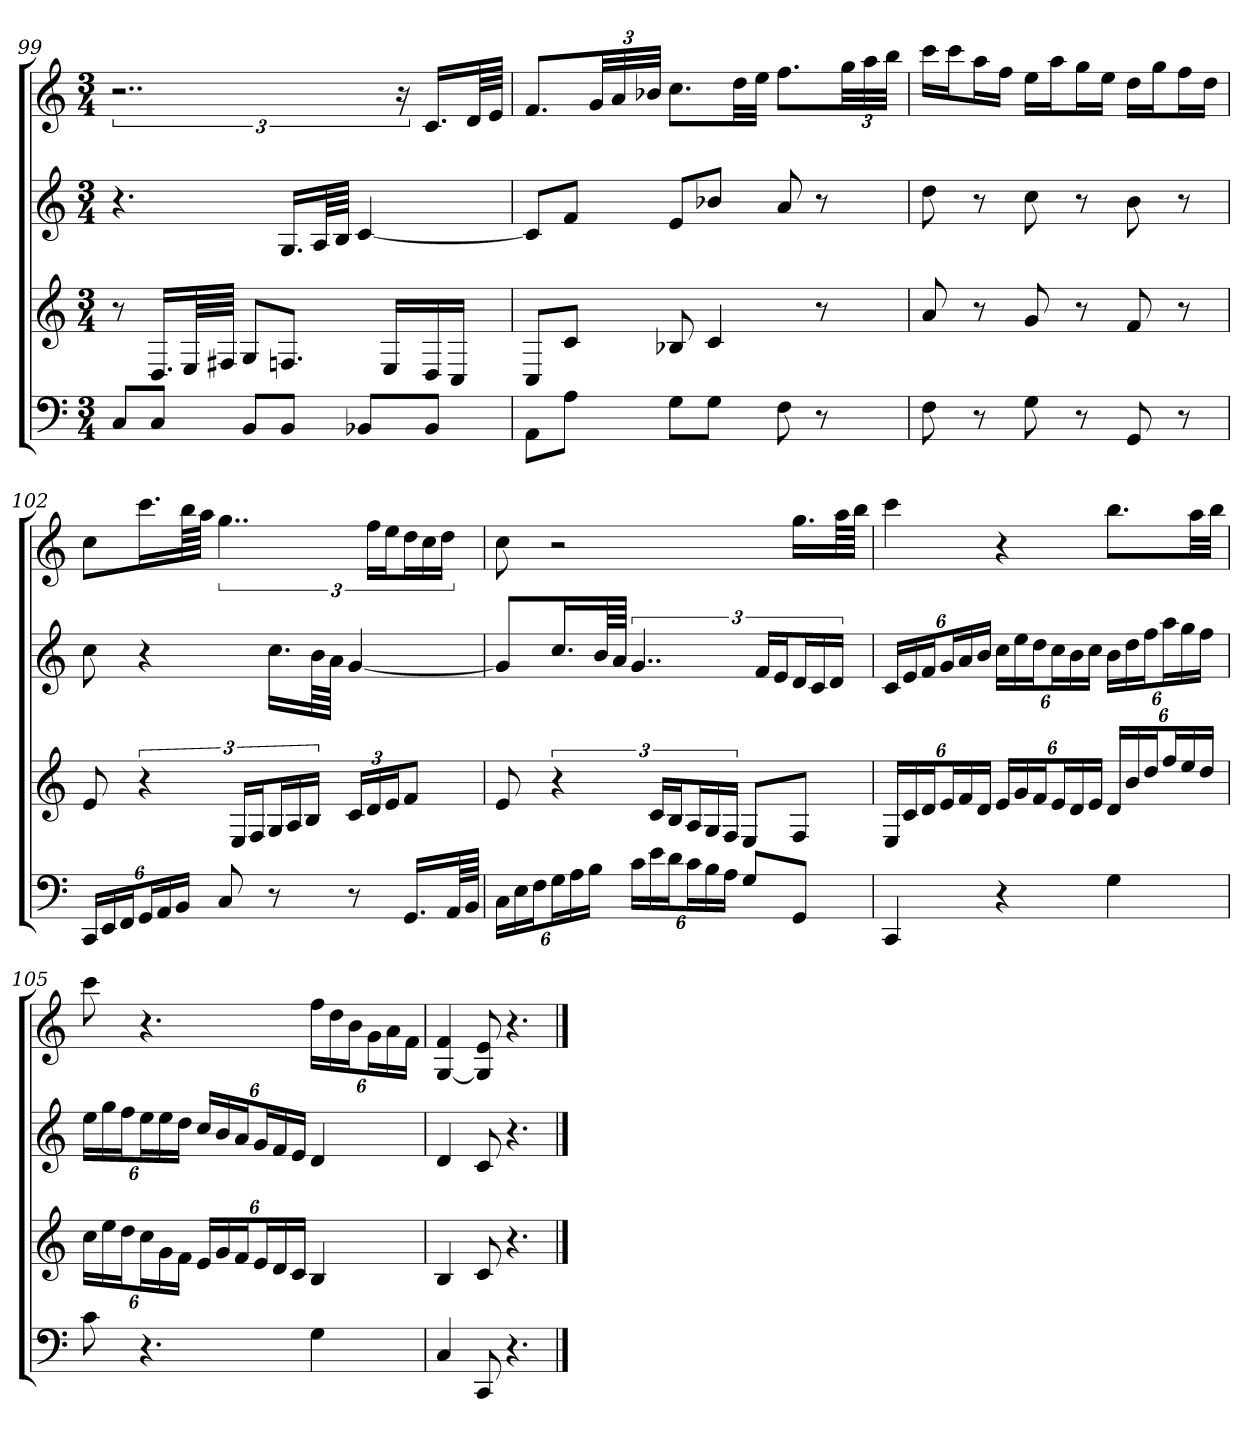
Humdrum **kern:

**kern	**kern	**kern	**kern
*part4	*part3	*part2	*part1
*staff4	*staff3	*staff2	*staff1
*k[]	*k[]	*k[]	*k[]
*C:	*C:	*C:	*C:
*M3/4	*M3/4	*M3/4	*M3/4
=99	=99	=99	=99
8CL	8r	4.r	3..r
8CJ	16.DLL	.	.
.	64ELL	.	.
.	64F#XJJJJ	.	.
8BBL	8GL	.	.
8BBJ	8.FnJ	16.GLL	.
.	.	64ALL	.
.	.	64BJJJJ	.
8BB-XL	.	[4c	.
.	16ELL	.	.
.	.	.	24r
8BB-J	16D	.	16.cLL
.	16CJJ	.	.
.	.	.	64dLL
.	.	.	64eJJJJ
=100	=100	=100	=100
8AAL	8CL	8cL]	8.fL
8AJ	8cJ	8fJ	.
.	.	.	48gLL
.	.	.	48a
.	.	.	48b-XJJJ
8GL	8B-X	8eL	8.ccL
8GJ	4c	8b-XJ	.
.	.	.	32ddLL
.	.	.	32eeJJJ
8F	.	8a	8.ffL
8r	8r	8r	.
.	.	.	48ggLL
.	.	.	48aa
.	.	.	48bbJJJ
=101	=101	=101	=101
8F	8a	8dd	16cccLL
.	.	.	16cccJ
8r	8r	8r	16aaL
.	.	.	16ffJJ
8G	8g	8cc	16eeLL
.	.	.	16aaJ
8r	8r	8r	16ggL
.	.	.	16eeJJ
8GG	8f	8b	16ddLL
.	.	.	16ggJ
8r	8r	8r	16ffL
.	.	.	16ddJJ
=102	=102	=102	=102
24CCLL	8e	8cc	8ccL
24EE	.	.	.
24FFJ	.	.	.
24GGL	6r	4r	16.cccL
24AA	.	.	.
24BBJJ	.	.	.
.	.	.	64bbLL
.	.	.	64aaJJJJ
8C	.	.	6..gg
.	24ELL	.	.
.	24FJ	.	.
8r	24GL	16.ccLL	.
.	24A	.	.
.	24BJJ	.	.
.	.	64bLL	.
.	.	64aJJJJ	.
8r	24cLL	[4g	.
.	24d	.	24ffLL
.	24eJ	.	24eeJ
16.GGLL	8fJ	.	24ddL
.	.	.	24cc
.	.	.	24ddJJ
64AALL	.	.	.
64BBJJJJ	.	.	.
=103	=103	=103	=103
24CLL	8e	8gL]	8cc
24E	.	.	.
24FJ	.	.	.
24GL	6r	16.ccL	2r
24A	.	.	.
24BJJ	.	.	.
.	.	64bLL	.
.	.	64aJJJJ	.
24cLL	.	6..g	.
24e	24cLL	.	.
24dJ	24BJ	.	.
24cL	24AL	.	.
24B	24G	.	.
24AJJ	24FJJ	.	.
8GL	8EL	.	.
.	.	24fLL	.
.	.	24eJ	.
8GGJ	8FJ	24dL	16.ggLL
.	.	24c	.
.	.	24dJJ	.
.	.	.	64aaLL
.	.	.	64bbJJJJ
=104	=104	=104	=104
4CC	24ELL	24cLL	4ccc
.	24c	24e	.
.	24dJ	24fJ	.
.	24eL	24gL	.
.	24f	24a	.
.	24dJJ	24bJJ	.
4r	24eLL	24ccLL	4r
.	24g	24ee	.
.	24fJ	24ddJ	.
.	24eL	24ccL	.
.	24d	24b	.
.	24eJJ	24ccJJ	.
4G	24dLL	24bLL	8.bbL
.	24b	24dd	.
.	24ddJ	24ffJ	.
.	24ffL	24aaL	.
.	24ee	24gg	.
.	.	.	32aaLL
.	24ddJJ	24ffJJ	.
.	.	.	32bbJJJ
=105	=105	=105	=105
8c	24ccLL	24eeLL	8ccc
.	24ee	24gg	.
.	24ddJ	24ffJ	.
4.r	24ccL	24eeL	4.r
.	24g	24ee	.
.	24fJJ	24ddJJ	.
.	24eLL	24ccLL	.
.	24g	24b	.
.	24fJ	24aJ	.
.	24eL	24gL	.
.	24d	24f	.
.	24cJJ	24eJJ	.
4G	4B	4d	24ffLL
.	.	.	24dd
.	.	.	24bJ
.	.	.	24gL
.	.	.	24a
.	.	.	24fJJ
=106	=106	=106	=106
4C	4B	4d	[4G 4f
8CC	8c	8c	8G] 8e
4.r	4.r	4.r	4.r
==	==	==	==
*-	*-	*-	*-
